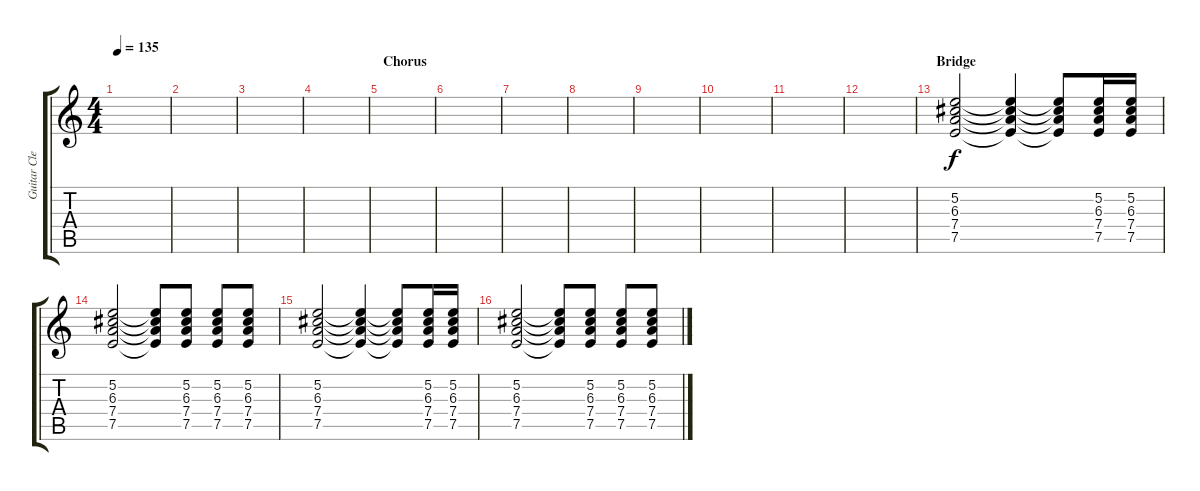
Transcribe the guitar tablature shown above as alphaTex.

\track ("Guitar Clean" "Guitar Cle") {instrument electricguitarclean}
\staff {score tabs}
\tuning (E4 B3 G3 D3 A2 E2) {hide}
\ts (4 4)
\tempo 135
\clef g2
\ks c
|
|
|
|
\section ("" "Chorus")
|
|
|
|
|
|
|
|
\section ("" "Bridge")
(5.2 6.3 7.4 7.5).2 (5.2{t} 6.3{t} 7.4{t} 7.5{t}).4 (5.2{t} 6.3{t} 7.4{t} 7.5{t}).8 (5.2 6.3 7.4 7.5).16 (5.2 6.3 7.4 7.5).16 |
(5.2 6.3 7.4 7.5).2 (5.2{t} 6.3{t} 7.4{t} 7.5{t}).8 (5.2 6.3 7.4 7.5).8 (5.2 6.3 7.4 7.5).8 (5.2 6.3 7.4 7.5).8 |
(5.2 6.3 7.4 7.5).2 (5.2{t} 6.3{t} 7.4{t} 7.5{t}).4 (5.2{t} 6.3{t} 7.4{t} 7.5{t}).8 (5.2 6.3 7.4 7.5).16 (5.2 6.3 7.4 7.5).16 |
(5.2 6.3 7.4 7.5).2 (5.2{t} 6.3{t} 7.4{t} 7.5{t}).8 (5.2 6.3 7.4 7.5).8 (5.2 6.3 7.4 7.5).8 (5.2 6.3 7.4 7.5).8
